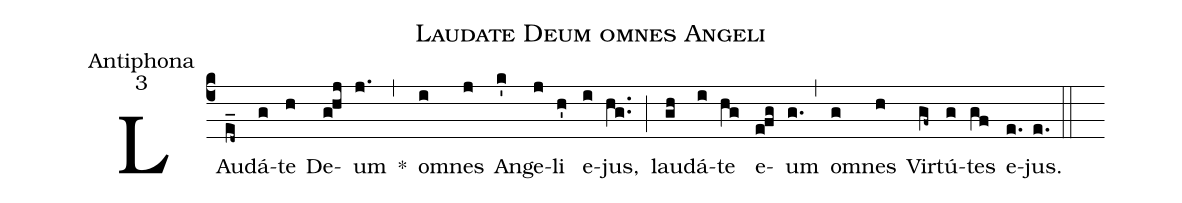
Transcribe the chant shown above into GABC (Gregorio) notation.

name:Laudate Deum omnes Angeli;
office-part:Antiphona;
mode:3;
%%
(c4) LAu(e_d~)dá(g)te(h) De(g!hj)um(j.) *(,) o(i)mnes(j) An(k')ge(j)li(h') e(i)jus,(hg..) (;) lau(gh)dá(i)te(hg) e(e!fg)um(g.) (,) o(g)mnes(h) Vir(gf~)tú(g)tes(gf) e(e.)jus.(e.) (::)
